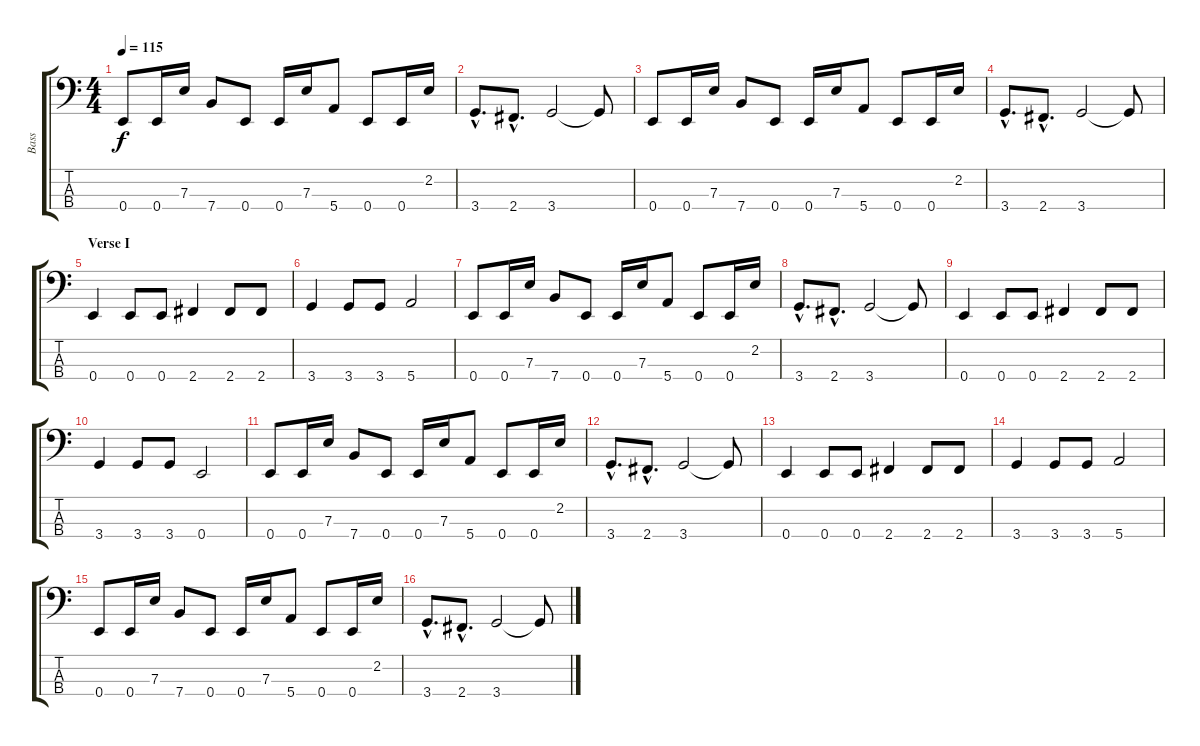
\track ("Bass" "Bass") {instrument electricbassfinger}
\staff {score tabs}
\tuning (G2 D2 A1 E1) {hide}
\ts (4 4)
\tempo 115
\clef f4
\ks c
0.4.8{dy f} 0.4.16 7.3.16 7.4.8 0.4.8 0.4.16 7.3.16 5.4.8 0.4.8 0.4.16 2.2.16 |
3.4{hac}.8{d} 2.4{hac}.8{d} 3.4.2 3.4{t}.8 |
0.4.8 0.4.16 7.3.16 7.4.8 0.4.8 0.4.16 7.3.16 5.4.8 0.4.8 0.4.16 2.2.16 |
3.4{hac}.8{d} 2.4{hac}.8{d} 3.4.2 3.4{t}.8 |
\section ("" "Verse I")
0.4.4 0.4.8 0.4.8 2.4.4 2.4.8 2.4.8 |
3.4.4 3.4.8 3.4.8 5.4.2 |
0.4.8 0.4.16 7.3.16 7.4.8 0.4.8 0.4.16 7.3.16 5.4.8 0.4.8 0.4.16 2.2.16 |
3.4{hac}.8{d} 2.4{hac}.8{d} 3.4.2 3.4{t}.8 |
0.4.4 0.4.8 0.4.8 2.4.4 2.4.8 2.4.8 |
3.4.4 3.4.8 3.4.8 0.4.2 |
0.4.8 0.4.16 7.3.16 7.4.8 0.4.8 0.4.16 7.3.16 5.4.8 0.4.8 0.4.16 2.2.16 |
3.4{hac}.8{d} 2.4{hac}.8{d} 3.4.2 3.4{t}.8 |
0.4.4 0.4.8 0.4.8 2.4.4 2.4.8 2.4.8 |
3.4.4 3.4.8 3.4.8 5.4.2 |
0.4.8 0.4.16 7.3.16 7.4.8 0.4.8 0.4.16 7.3.16 5.4.8 0.4.8 0.4.16 2.2.16 |
3.4{hac}.8{d} 2.4{hac}.8{d} 3.4.2 3.4{t}.8
